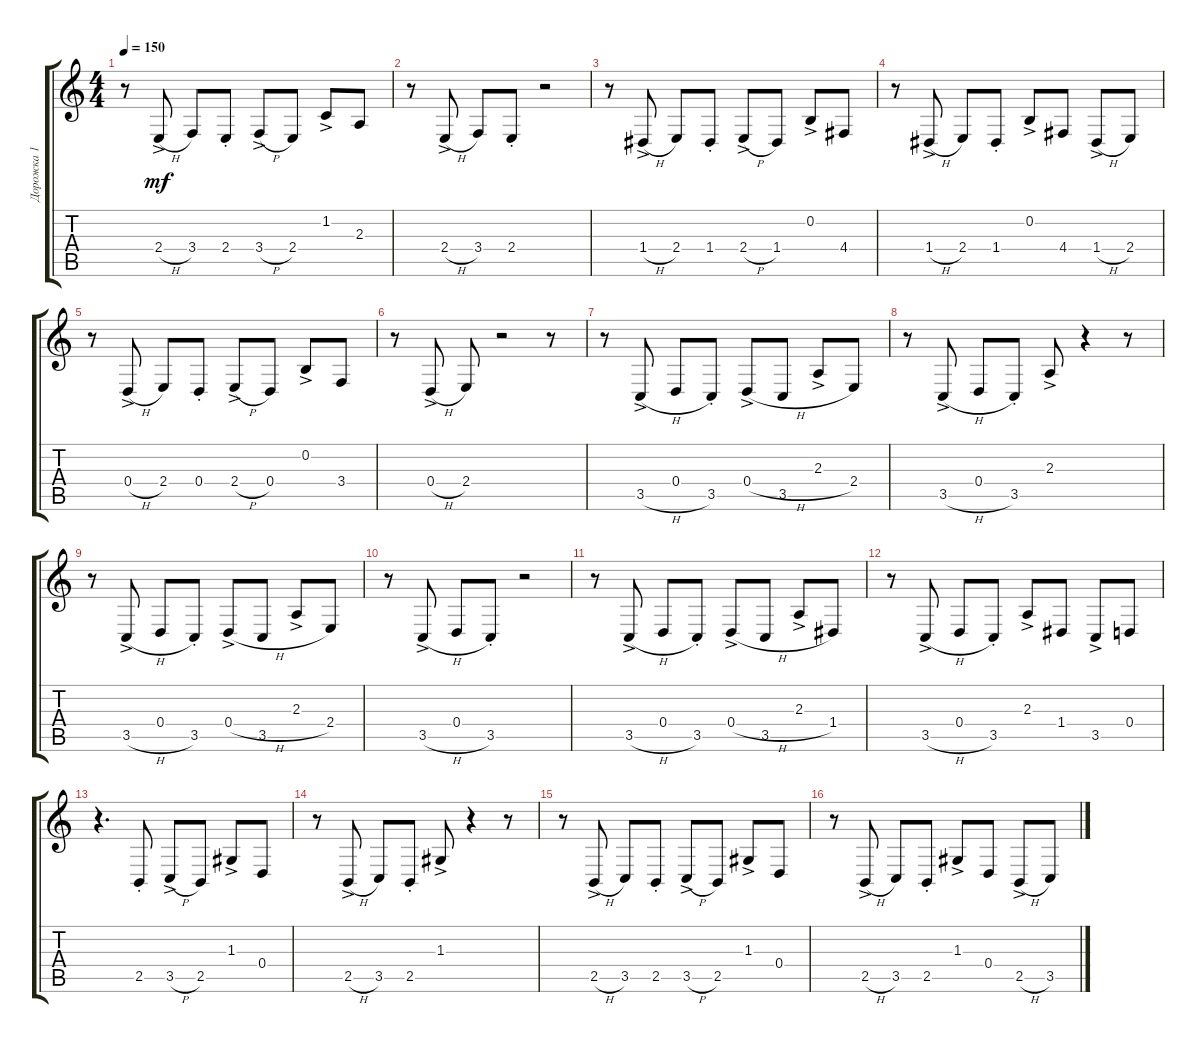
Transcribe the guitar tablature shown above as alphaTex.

\track ("Дорожка 1" "Дорожка 1") {instrument tangoaccordion}
\staff {score tabs}
\tuning (E4 B3 G3 D3 A2 E2) {hide}
\ts (4 4)
\tempo 150
\clef g2
\ks c
r.8{dy mp} 2.4{h ac}.8{dy mf} 3.4.8 2.4{st}.8 3.4{h ac}.8 2.4.8 1.2{ac}.8 2.3.8 |
r.8 2.4{h ac}.8 3.4.8 2.4{st}.8 r.2 |
r.8 1.4{h ac}.8 2.4.8 1.4{st}.8 2.4{h ac}.8 1.4.8 0.2{ac}.8 4.4.8 |
r.8 1.4{h ac}.8 2.4.8 1.4{st}.8 0.2{ac}.8 4.4.8 1.4{h ac}.8 2.4.8 |
r.8 0.4{h ac}.8 2.4.8 0.4{st}.8 2.4{h ac}.8 0.4.8 0.2{ac}.8 3.4.8 |
r.8 0.4{h ac}.8 2.4.8 r.2 r.8 |
r.8 3.5{h ac}.8 0.4.8 3.5{st}.8 0.4{h ac}.8 3.5.8 2.3{ac}.8 2.4.8 |
r.8 3.5{h ac}.8 0.4.8 3.5{st}.8 2.3{ac}.8 r.4 r.8 |
r.8 3.5{h ac}.8 0.4.8 3.5{st}.8 0.4{h ac}.8 3.5.8 2.3{ac}.8 2.4.8 |
r.8 3.5{h ac}.8 0.4.8 3.5{st}.8 r.2 |
r.8 3.5{h ac}.8 0.4.8 3.5{st}.8 0.4{h ac}.8 3.5.8 2.3{ac}.8 1.4.8 |
r.8 3.5{h ac}.8 0.4.8 3.5{st}.8 2.3{ac}.8 1.4.8 3.5{ac}.8 0.4.8 |
r.4{d} 2.5{st}.8 3.5{h ac}.8 2.5.8 1.3{ac}.8 0.4.8 |
r.8 2.5{h ac}.8 3.5.8 2.5{st}.8 1.3{ac}.8 r.4 r.8 |
r.8 2.5{h ac}.8 3.5.8 2.5{st}.8 3.5{h ac}.8 2.5.8 1.3{ac}.8 0.4.8 |
r.8 2.5{h ac}.8 3.5.8 2.5{st}.8 1.3{ac}.8 0.4.8 2.5{h ac}.8 3.5.8
